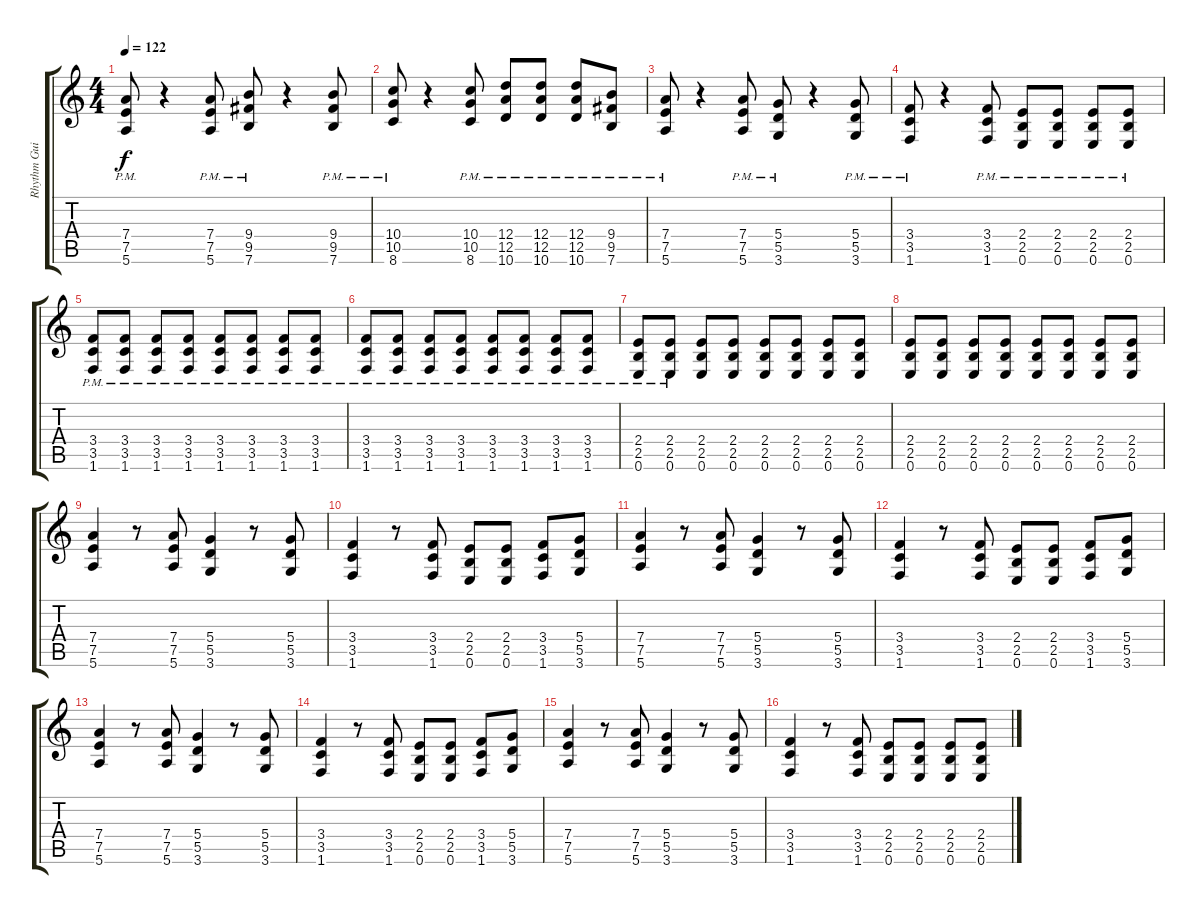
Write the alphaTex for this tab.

\track ("Rhythm Guitar" "Rhythm Gui") {instrument overdrivenguitar}
\staff {score tabs}
\tuning (E4 B3 G3 D3 A2 E2) {hide}
\ts (4 4)
\tempo 122
\clef g2
\ks c
(7.4{pm} 7.5{pm} 5.6{pm}).8{dy f} r.4 (7.4{pm} 7.5{pm} 5.6{pm}).8 (9.4{pm} 9.5{pm} 7.6{pm}).8 r.4 (9.4{pm} 9.5{pm} 7.6{pm}).8 |
(10.4{pm} 10.5{pm} 8.6{pm}).8 r.4 (10.4{pm} 10.5{pm} 8.6{pm}).8 (12.4{pm} 12.5{pm} 10.6{pm}).8 (12.4{pm} 12.5{pm} 10.6{pm}).8 (12.4{pm} 12.5{pm} 10.6{pm}).8 (9.4{pm} 9.5{pm} 7.6{pm}).8 |
(7.4{pm} 7.5{pm} 5.6{pm}).8 r.4 (7.4{pm} 7.5{pm} 5.6{pm}).8 (5.4{pm} 5.5{pm} 3.6{pm}).8 r.4 (5.4{pm} 5.5{pm} 3.6{pm}).8 |
(3.4{pm} 3.5{pm} 1.6{pm}).8 r.4 (3.4{pm} 3.5{pm} 1.6{pm}).8 (2.4{pm} 2.5{pm} 0.6{pm}).8 (2.4{pm} 2.5{pm} 0.6{pm}).8 (2.4{pm} 2.5{pm} 0.6{pm}).8 (2.4{pm} 2.5{pm} 0.6{pm}).8 |
(3.4{pm} 3.5{pm} 1.6{pm}).8 (3.4{pm} 3.5{pm} 1.6{pm}).8 (3.4{pm} 3.5{pm} 1.6{pm}).8 (3.4{pm} 3.5{pm} 1.6{pm}).8 (3.4{pm} 3.5{pm} 1.6{pm}).8 (3.4{pm} 3.5{pm} 1.6{pm}).8 (3.4{pm} 3.5{pm} 1.6{pm}).8 (3.4{pm} 3.5{pm} 1.6{pm}).8 |
(3.4{pm} 3.5{pm} 1.6{pm}).8 (3.4{pm} 3.5{pm} 1.6{pm}).8 (3.4{pm} 3.5{pm} 1.6{pm}).8 (3.4{pm} 3.5{pm} 1.6{pm}).8 (3.4{pm} 3.5{pm} 1.6{pm}).8 (3.4{pm} 3.5{pm} 1.6{pm}).8 (3.4{pm} 3.5{pm} 1.6{pm}).8 (3.4{pm} 3.5{pm} 1.6{pm}).8 |
(2.4{pm} 2.5{pm} 0.6{pm}).8 (2.4{pm} 2.5{pm} 0.6{pm}).8 (2.4 2.5 0.6).8 (2.4 2.5 0.6).8 (2.4 2.5 0.6).8 (2.4 2.5 0.6).8 (2.4 2.5 0.6).8 (2.4 2.5 0.6).8 |
(2.4 2.5 0.6).8 (2.4 2.5 0.6).8 (2.4 2.5 0.6).8 (2.4 2.5 0.6).8 (2.4 2.5 0.6).8 (2.4 2.5 0.6).8 (2.4 2.5 0.6).8 (2.4 2.5 0.6).8 |
(7.4 7.5 5.6).4 r.8 (7.4 7.5 5.6).8 (5.4 5.5 3.6).4 r.8 (5.4 5.5 3.6).8 |
(3.4 3.5 1.6).4 r.8 (3.4 3.5 1.6).8 (2.4 2.5 0.6).8 (2.4 2.5 0.6).8 (3.4 3.5 1.6).8 (5.4 5.5 3.6).8 |
(7.4 7.5 5.6).4 r.8 (7.4 7.5 5.6).8 (5.4 5.5 3.6).4 r.8 (5.4 5.5 3.6).8 |
(3.4 3.5 1.6).4 r.8 (3.4 3.5 1.6).8 (2.4 2.5 0.6).8 (2.4 2.5 0.6).8 (3.4 3.5 1.6).8 (5.4 5.5 3.6).8 |
(7.4 7.5 5.6).4 r.8 (7.4 7.5 5.6).8 (5.4 5.5 3.6).4 r.8 (5.4 5.5 3.6).8 |
(3.4 3.5 1.6).4 r.8 (3.4 3.5 1.6).8 (2.4 2.5 0.6).8 (2.4 2.5 0.6).8 (3.4 3.5 1.6).8 (5.4 5.5 3.6).8 |
(7.4 7.5 5.6).4 r.8 (7.4 7.5 5.6).8 (5.4 5.5 3.6).4 r.8 (5.4 5.5 3.6).8 |
(3.4 3.5 1.6).4 r.8 (3.4 3.5 1.6).8 (2.4 2.5 0.6).8 (2.4 2.5 0.6).8 (2.4 2.5 0.6).8 (2.4 2.5 0.6).8
